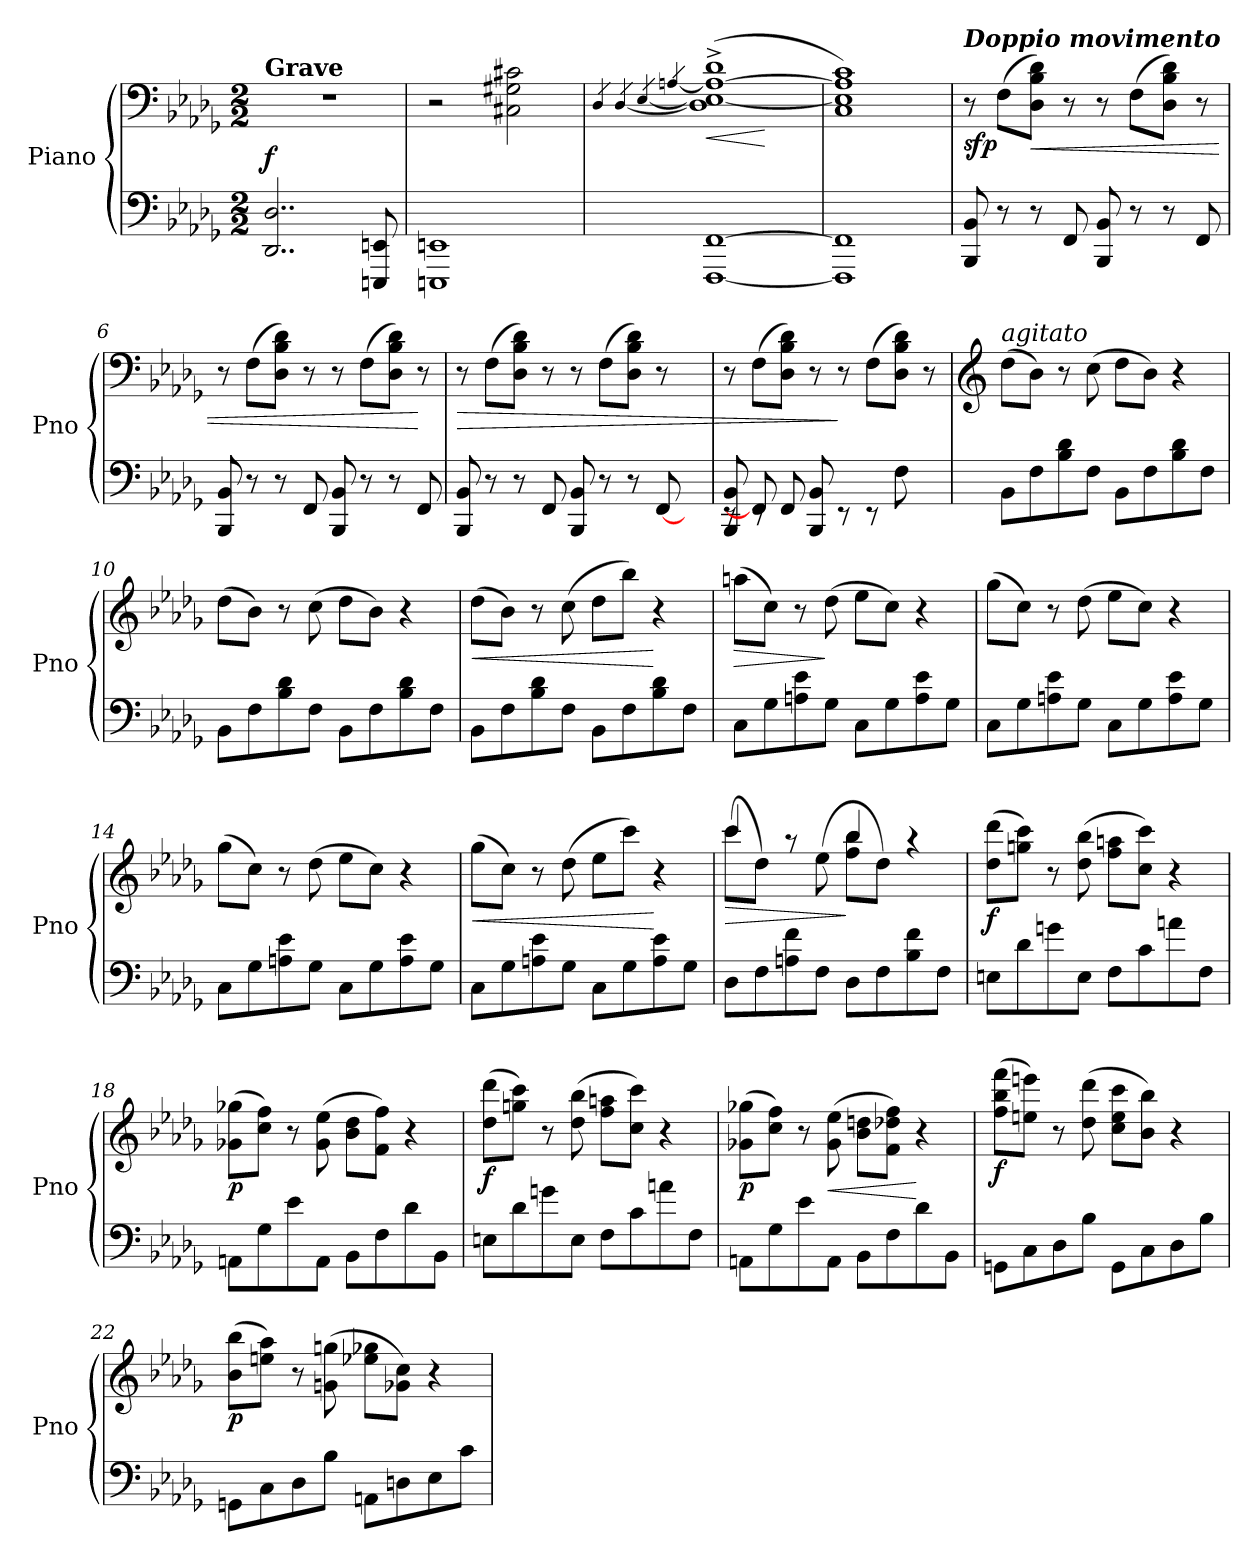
**kern	**kern	**dynam
*part1	*part1	*part1
*staff2	*staff1	*staff1/2
*I"Piano	*	*
*I'Pno	*	*
*clefF4	*clefF4	*
*k[b-e-a-d-g-]	*k[b-e-a-d-g-]	*
*D-:	*D-:	*
*M2/2	*M2/2	*
=1	=1	=1
!	!LO:TX:a:B:t=Grave	!
!	!	!LO:DY:a=2
2..DD-/ 2..D-/	1r	f
8EEEn/ 8EEn/	.	.
=2	=2	=2
1EEEn 1EEn	2r	.
.	2C#X\ 2G#X\ 2c#X\	.
=3	=3	=3
.	4qD-/	.
.	[4qD-/	.
.	[4qE-/	.
.	[4qAn/	.
!	!	!LO:HP:b
[1FFF [1FF	(>1D-]^> 1E-_^> 1A_^> 1d-^>	<
.	.	[
=4	=4	=4
1FFF] 1FF]	1C 1E-] 1A] 1c)	.
=5	=5	=5
!	!LO:TX:a:Bi:t=Doppio movimento	!
!	!	!LO:DY:b
8BBB-/ 8BB-/	8r	sfp
8r	(>8F\L	.
!	!	!LO:HP:b
8r	8D-\ 8B-\ 8d-\J)	<
8FF/	8r	.
8BBB-/ 8BB-/	8r	.
8r	(>8F\L	.
8r	8D-\ 8B-\ 8d-\J)	.
8FF/	8r	.
=6	=6	=6
8BBB-/ 8BB-/	8r	.
8r	(>8F\L	.
8r	8D-\ 8B-\ 8d-\J)	.
8FF/	8r	.
8BBB-/ 8BB-/	8r	.
8r	(>8F\L	.
8r	8D-\ 8B-\ 8d-\J)	.
8FF/	8r	[
!!LO:LB:g=z
=7	=7	=7
!	!	!LO:HP:b
8BBB-/ 8BB-/	8r	>
8r	(>8F\L	.
8r	8D-\ 8B-\ 8d-\J)	.
8FF/	8r	.
8BBB-/ 8BB-/	8r	.
8r	(>8F\L	.
8r	8D-\ 8B-\ 8d-\J)	.
[8FF/	8r	.
8ryy	8ryy	.
!!LO:LB:g=z
=8	=8	=8
*^	*	*
8BBB-/ 8BB-/	8rEE	8r	.
8FF/]	8rEE	(>8F\L	.
8ryy	8FF/	8D-\ 8B-\ 8d-\J)	.
2ryy	8BBB-/ 8BB-/	8r	.
.	8rEE	8r	]
.	8rEE	(>8F\L	.
.	8F\	8D-\ 8B-\ 8d-\J)	.
8ryy	8ryy	8r	.
*v	*v	*	*
=9	=9	=9
*	*clefG2	*
*^	*	*
!	!	!LO:TX:a:i:t=agitato	!
!LO:TX:b:i:t=legato	!	!	!
*v	*v	*	*
8BB-\L	(>8dd-\L	.
8F\	8b-\J)	.
8B-\ 8d-\	8r	.
8F\J	(>8cc\	.
8BB-\L	8dd-\L	.
8F\	8b-\J)	.
8B-\ 8d-\	4r	.
8F\J	.	.
=10	=10	=10
8BB-\L	(>8dd-\L	.
8F\	8b-\J)	.
8B-\ 8d-\	8r	.
8F\J	(>8cc\	.
8BB-\L	8dd-\L	.
8F\	8b-\J)	.
8B-\ 8d-\	4r	.
8F\J	.	.
=11	=11	=11
!	!	!LO:HP:b
8BB-\L	(>8dd-\L	<
8F\	8b-\J)	.
8B-\ 8d-\	8r	.
8F\J	(>8cc\	.
8BB-\L	8dd-\L	.
8F\	8bb-\J)	.
8B-\ 8d-\	4r	[
8F\J	.	.
!!LO:LB:g=z
=12	=12	=12
!	!	!LO:HP:b
8C\L	(>8aan\L	>
8G-\	8cc\J)	.
8An\ 8e-\	8r	.
8G-\J	(>8dd-\	]
8C\L	8ee-\L	.
8G-\	8cc\J)	.
8A\ 8e-\	4r	.
8G-\J	.	.
!!LO:LB:g=z
=13	=13	=13
8C\L	(>8gg-\L	.
8G-\	8cc\J)	.
8An\ 8e-\	8r	.
8G-\J	(>8dd-\	.
8C\L	8ee-\L	.
8G-\	8cc\J)	.
8A\ 8e-\	4r	.
8G-\J	.	.
!!LO:PB:g=z
=14	=14	=14
8C\L	(>8gg-\L	.
8G-\	8cc\J)	.
8An\ 8e-\	8r	.
8G-\J	(>8dd-\	.
8C\L	8ee-\L	.
8G-\	8cc\J)	.
8A\ 8e-\	4r	.
8G-\J	.	.
=15	=15	=15
!	!	!LO:HP:b
8C\L	(>8gg-\L	<
8G-\	8cc\J)	.
8An\ 8e-\	8r	.
8G-\J	(>8dd-\	.
8C\L	8ee-\L	.
8G-\	8ccc\J)	.
8A\ 8e-\	4r	[
8G-\J	.	.
=16	=16	=16
!	!	!LO:HP:b
*	*^	*
8D-\L	(>8ccc\L	4ccc/	>
8F\	8dd-\J)	.	.
8An\ 8f\	8raa	4ryy	.
8F\J	(>8ee-\	.	.
8D-\L	8ff\ 8bb-\L	4bb-/	]
8F\	8dd-\J)	.	.
8B-\ 8f\	4raa	4ryy	.
8F\J	.	.	.
*	*v	*v	*
=17	=17	=17
!	!	!LO:DY:b
8En\L	(>8dd-\ 8ddd-\L	f
8d-\	8ggn\ 8ccc\J)	.
8gn\	8r	.
8E\J	(>8dd-\ 8bb-\	.
8F\L	8ff\ 8aan\L	.
8c\	8cc\ 8ccc\J)	.
8an\	4r	.
8F\J	.	.
!!LO:LB:g=z
=18	=18	=18
!	!	!LO:DY:b
8AAn\L	(>8g-X\ 8gg-X\L	p
8G-\	8cc\ 8ff\J)	.
8e-\	8r	.
8AA\J	(>8g-\ 8ee-\	.
8BB-\L	8b-\ 8dd-\L	.
8F\	8f\ 8ff\J)	.
8d-\	4r	.
8BB-\J	.	.
!!LO:PB:g=z
=19	=19	=19
!	!	!LO:DY:b
8En\L	(>8dd-\ 8ddd-\L	f
8d-\	8ggn\ 8ccc\J)	.
8gn\	8r	.
8E\J	(>8dd-\ 8bb-\	.
8F\L	8ff\ 8aan\L	.
8c\	8cc\ 8ccc\J)	.
8an\	4r	.
8F\J	.	.
=20	=20	=20
!	!	!LO:DY:b
8AAn\L	(>8g-X\ 8gg-X\L	p
8G-\	8cc\ 8ff\J)	.
8e-\	8r	.
!	!	!LO:HP:b
8AA\J	(>8g-\ 8ee-\	<
8BB-\L	8b-\ 8ddn\L	.
8F\	8f\ 8dd-X\ 8ff\J)	.
8d-\	4r	[
8BB-\J	.	.
=21	=21	=21
!	!	!LO:DY:b
8GGn\L	(>8ff\ 8bb-\ 8fff\L	f
8C\	8een\ 8eeen\J)	.
8D-\	8r	.
8B-\J	(>8dd-\ 8ddd-\	.
8GG\L	8cc\ 8ee\ 8ccc\L	.
8C\	8b-\ 8bb-\J)	.
8D-\	4r	.
8B-\J	.	.
!!LO:LB:g=z
=22	=22	=22
!	!	!LO:DY:b
8GGn\L	(>8b-\ 8bb-\L	p
8C\	8een\ 8aa-\J)	.
8D-\	8r	.
8B-\J	(>8gn\ 8ggn\	.
8AAn\L	8ee-X\ 8gg-X\L	.
8Dn\	8g-X\ 8cc\J)	.
8E-\	4r	.
8c\J	.	.
=	=	=
*-	*-	*-
